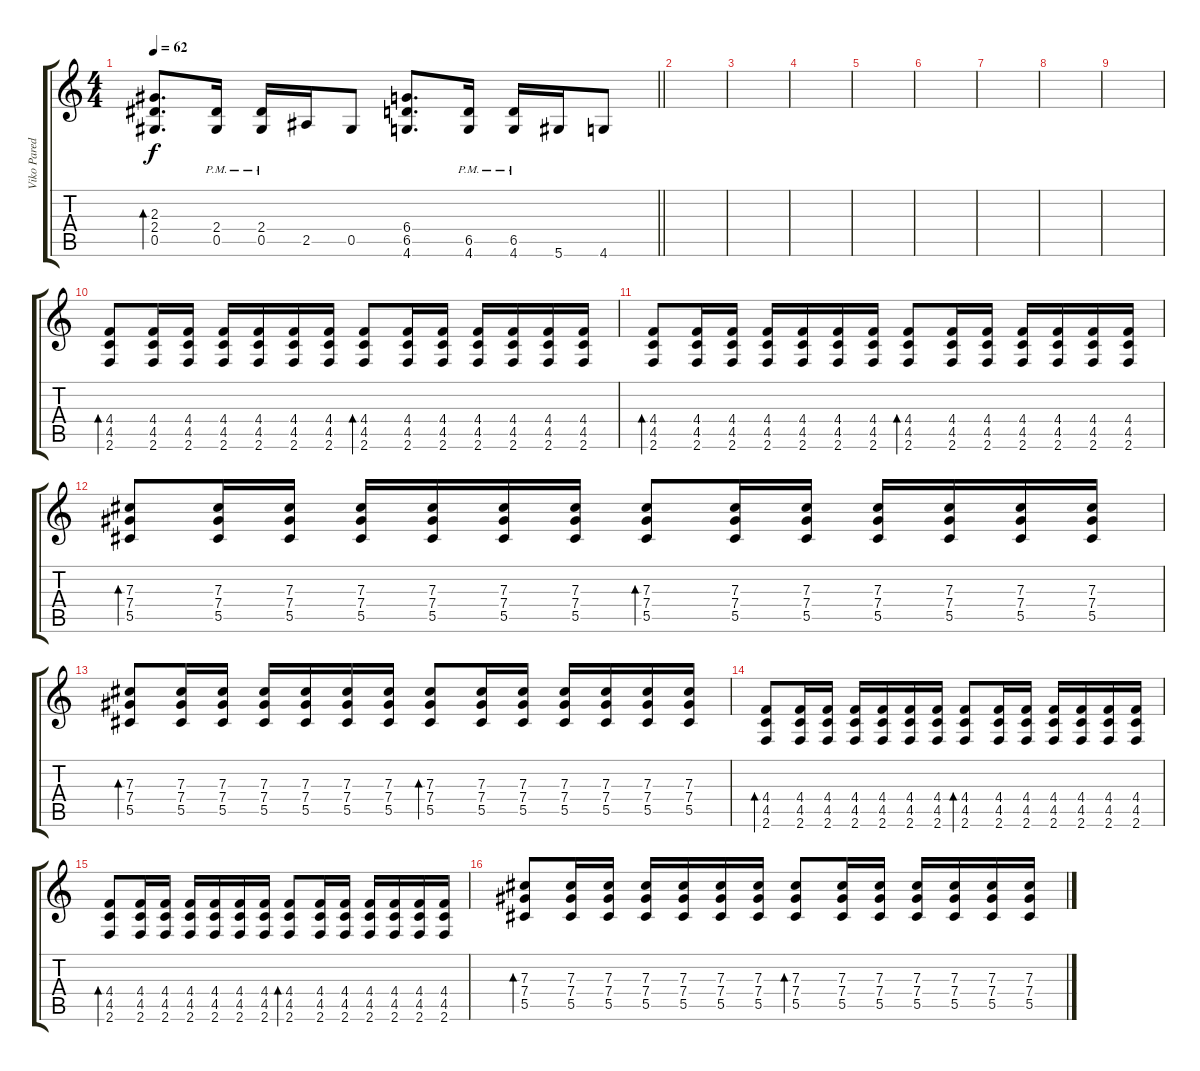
\track ("Viko Paredes" "Viko Pared") {instrument overdrivenguitar}
\staff {score tabs}
\tuning (Eb4 Bb3 Gb3 Db3 Ab2 Eb2) {hide}
\ts (4 4)
\tempo 62
\clef g2
\barLineRight lightlight
\ks c
(2.3 2.4 0.5).8{d bd 120 dy f} (2.4{pm} 0.5{pm}).16 (2.4{pm} 0.5{pm}).16 2.5.16 0.5.8 (6.4 6.5 4.6).8{d} (6.5{pm} 4.6{pm}).16 (6.5{pm} 4.6{pm}).16 5.6.16 4.6.8 |
|
|
|
|
|
|
|
|
(4.4 4.5 2.6).8{bd 60} (4.4 4.5 2.6).16 (4.4 4.5 2.6).16 (4.4 4.5 2.6).16 (4.4 4.5 2.6).16 (4.4 4.5 2.6).16 (4.4 4.5 2.6).16 (4.4 4.5 2.6).8{bd 120} (4.4 4.5 2.6).16 (4.4 4.5 2.6).16 (4.4 4.5 2.6).16 (4.4 4.5 2.6).16 (4.4 4.5 2.6).16 (4.4 4.5 2.6).16 |
(4.4 4.5 2.6).8{bd 60} (4.4 4.5 2.6).16 (4.4 4.5 2.6).16 (4.4 4.5 2.6).16 (4.4 4.5 2.6).16 (4.4 4.5 2.6).16 (4.4 4.5 2.6).16 (4.4 4.5 2.6).8{bd 120} (4.4 4.5 2.6).16 (4.4 4.5 2.6).16 (4.4 4.5 2.6).16 (4.4 4.5 2.6).16 (4.4 4.5 2.6).16 (4.4 4.5 2.6).16 |
(7.3 7.4 5.5).8{bd 120} (7.3 7.4 5.5).16 (7.3 7.4 5.5).16 (7.3 7.4 5.5).16 (7.3 7.4 5.5).16 (7.3 7.4 5.5).16 (7.3 7.4 5.5).16 (7.3 7.4 5.5).8{bd 120} (7.3 7.4 5.5).16 (7.3 7.4 5.5).16 (7.3 7.4 5.5).16 (7.3 7.4 5.5).16 (7.3 7.4 5.5).16 (7.3 7.4 5.5).16 |
(7.3 7.4 5.5).8{bd 120} (7.3 7.4 5.5).16 (7.3 7.4 5.5).16 (7.3 7.4 5.5).16 (7.3 7.4 5.5).16 (7.3 7.4 5.5).16 (7.3 7.4 5.5).16 (7.3 7.4 5.5).8{bd 120} (7.3 7.4 5.5).16 (7.3 7.4 5.5).16 (7.3 7.4 5.5).16 (7.3 7.4 5.5).16 (7.3 7.4 5.5).16 (7.3 7.4 5.5).16 |
(4.4 4.5 2.6).8{bd 60} (4.4 4.5 2.6).16 (4.4 4.5 2.6).16 (4.4 4.5 2.6).16 (4.4 4.5 2.6).16 (4.4 4.5 2.6).16 (4.4 4.5 2.6).16 (4.4 4.5 2.6).8{bd 120} (4.4 4.5 2.6).16 (4.4 4.5 2.6).16 (4.4 4.5 2.6).16 (4.4 4.5 2.6).16 (4.4 4.5 2.6).16 (4.4 4.5 2.6).16 |
(4.4 4.5 2.6).8{bd 60} (4.4 4.5 2.6).16 (4.4 4.5 2.6).16 (4.4 4.5 2.6).16 (4.4 4.5 2.6).16 (4.4 4.5 2.6).16 (4.4 4.5 2.6).16 (4.4 4.5 2.6).8{bd 120} (4.4 4.5 2.6).16 (4.4 4.5 2.6).16 (4.4 4.5 2.6).16 (4.4 4.5 2.6).16 (4.4 4.5 2.6).16 (4.4 4.5 2.6).16 |
(7.3 7.4 5.5).8{bd 120} (7.3 7.4 5.5).16 (7.3 7.4 5.5).16 (7.3 7.4 5.5).16 (7.3 7.4 5.5).16 (7.3 7.4 5.5).16 (7.3 7.4 5.5).16 (7.3 7.4 5.5).8{bd 120} (7.3 7.4 5.5).16 (7.3 7.4 5.5).16 (7.3 7.4 5.5).16 (7.3 7.4 5.5).16 (7.3 7.4 5.5).16 (7.3 7.4 5.5).16
